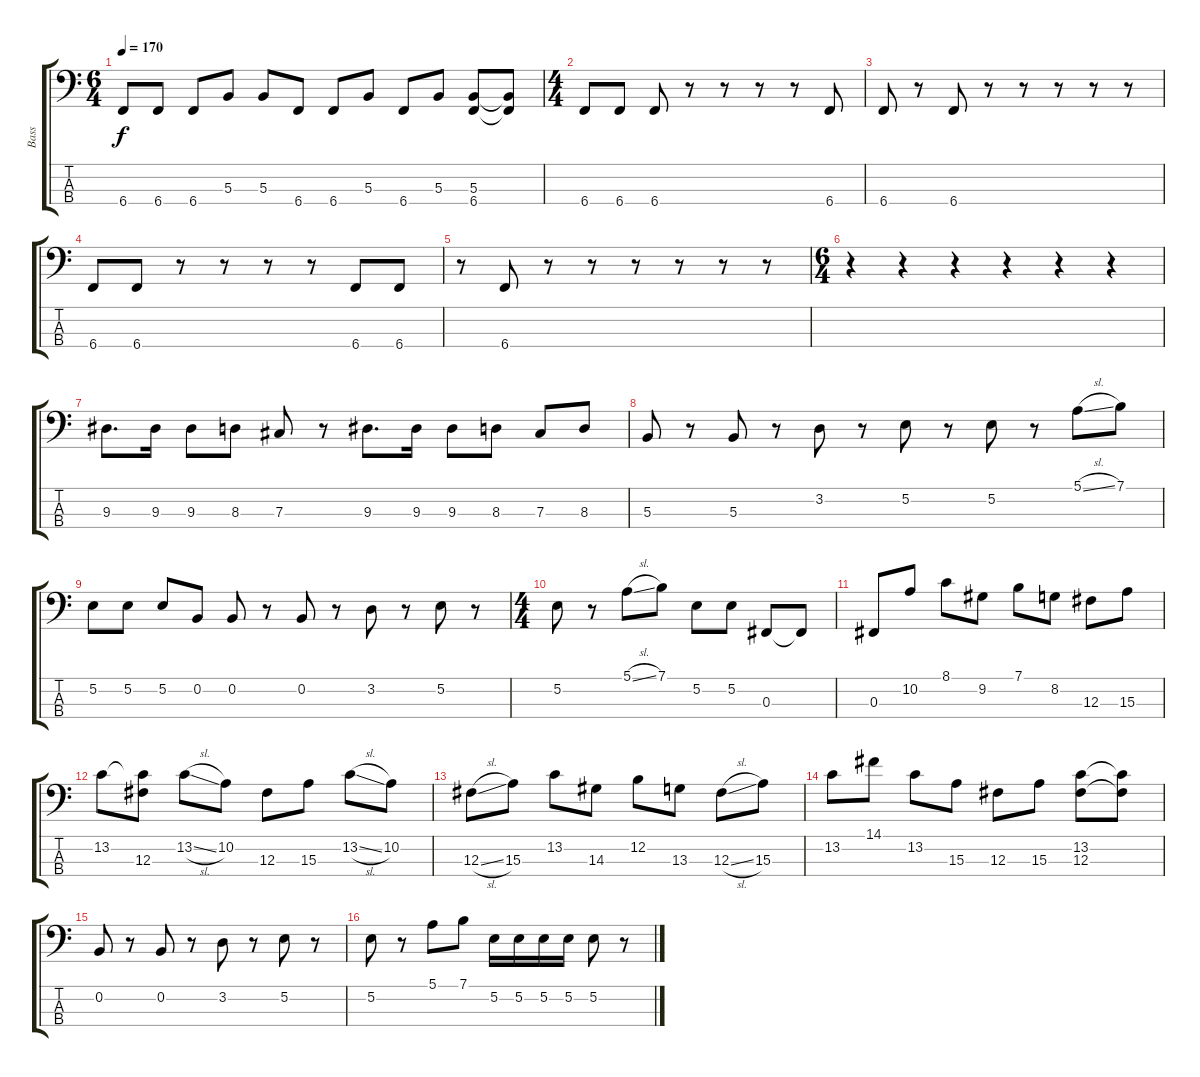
\track ("Bass" "Bass") {instrument slapbass1}
\staff {score tabs}
\tuning (E2 B1 Gb1 B0) {hide}
\ts (6 4)
\tempo 170
\clef f4
\ks c
6.4.8{dy f} 6.4.8 6.4.8 5.3.8 5.3.8 6.4.8 6.4.8 5.3.8 6.4.8 5.3.8 (5.3 6.4).8 (5.3{t} 6.4{t}).8 |
\ts (4 4)
6.4.8 6.4.8 6.4.8 r.8 r.8 r.8 r.8 6.4.8 |
6.4.8 r.8 6.4.8 r.8 r.8 r.8 r.8 r.8 |
6.4.8 6.4.8 r.8 r.8 r.8 r.8 6.4.8 6.4.8 |
r.8 6.4.8 r.8 r.8 r.8 r.8 r.8 r.8 |
\ts (6 4)
r.4 r.4 r.4 r.4 r.4 r.4 |
9.3.8{d} 9.3.16 9.3.8 8.3.8 7.3.8 r.8 9.3.8{d} 9.3.16 9.3.8 8.3.8 7.3.8 8.3.8 |
5.3.8 r.8 5.3.8 r.8 3.2.8 r.8 5.2.8 r.8 5.2.8 r.8 5.1{sl}.8 7.1.8 |
5.2.8 5.2.8 5.2.8 0.2.8 0.2.8 r.8 0.2.8 r.8 3.2.8 r.8 5.2.8 r.8 |
\ts (4 4)
5.2.8 r.8 5.1{sl}.8 7.1.8 5.2.8 5.2.8 0.3.8 0.3{t}.8 |
0.3.8 10.2.8 8.1.8 9.2.8 7.1.8 8.2.8 12.3.8 15.3.8 |
13.2.8 (13.2{t} 12.3).8 13.2{sl}.8 10.2.8 12.3.8 15.3.8 13.2{sl}.8 10.2.8 |
12.3{sl}.8 15.3.8 13.2.8 14.3.8 12.2.8 13.3.8 12.3{sl}.8 15.3.8 |
13.2.8 14.1.8 13.2.8 15.3.8 12.3.8 15.3.8 (13.2 12.3).8 (13.2{t} 12.3{t}).8 |
0.2.8 r.8 0.2.8 r.8 3.2.8 r.8 5.2.8 r.8 |
5.2.8 r.8 5.1.8 7.1.8 5.2.16 5.2.16 5.2.16 5.2.16 5.2.8 r.8
